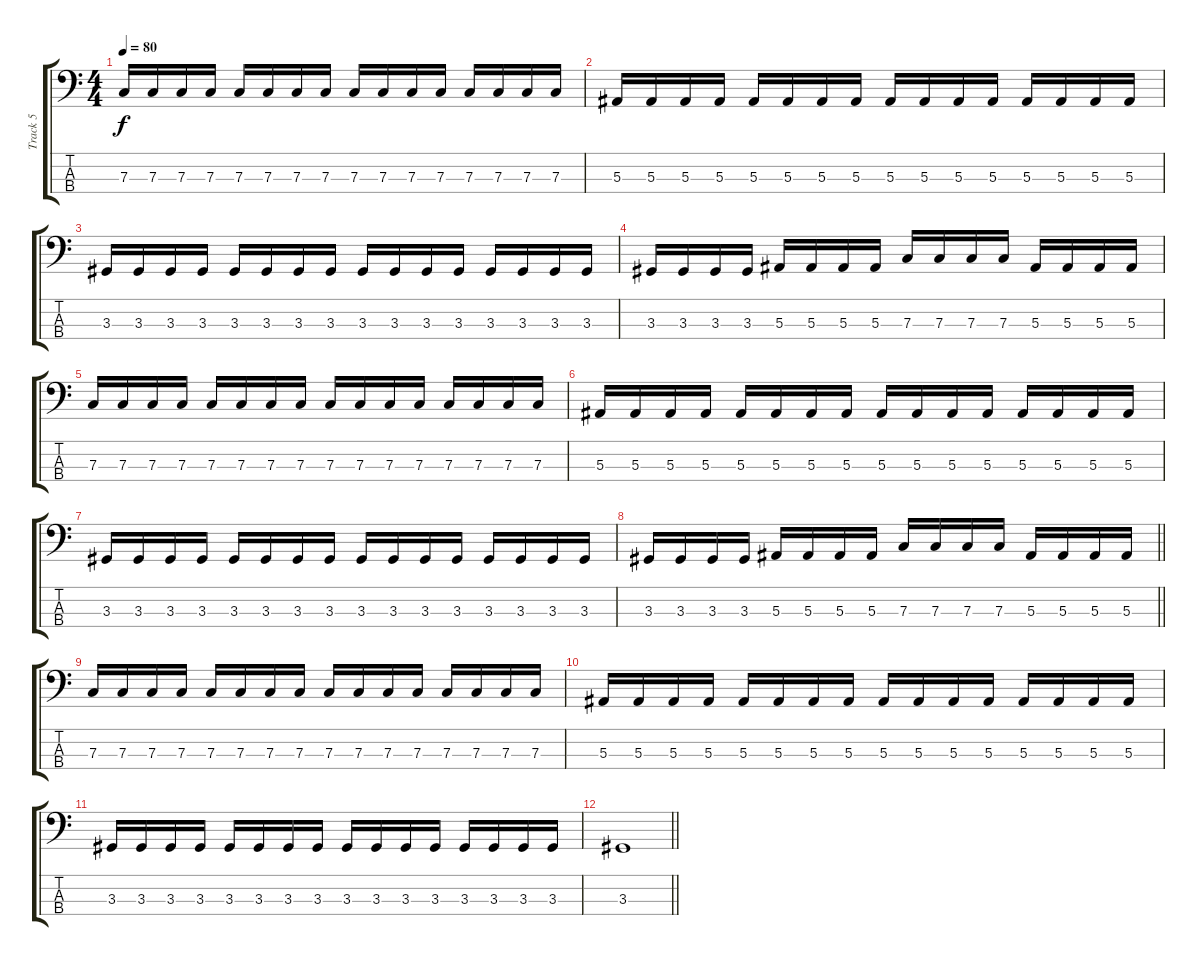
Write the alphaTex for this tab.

\track ("Track 5" "Track 5") {instrument electricbassfinger}
\staff {score tabs}
\tuning (Eb2 Bb1 F1 C1) {hide}
\ts (4 4)
\tempo 80
\clef f4
\ks c
7.3.16{dy f} 7.3.16 7.3.16 7.3.16 7.3.16 7.3.16 7.3.16 7.3.16 7.3.16 7.3.16 7.3.16 7.3.16 7.3.16 7.3.16 7.3.16 7.3.16 |
5.3.16 5.3.16 5.3.16 5.3.16 5.3.16 5.3.16 5.3.16 5.3.16 5.3.16 5.3.16 5.3.16 5.3.16 5.3.16 5.3.16 5.3.16 5.3.16 |
3.3.16 3.3.16 3.3.16 3.3.16 3.3.16 3.3.16 3.3.16 3.3.16 3.3.16 3.3.16 3.3.16 3.3.16 3.3.16 3.3.16 3.3.16 3.3.16 |
3.3.16 3.3.16 3.3.16 3.3.16 5.3.16 5.3.16 5.3.16 5.3.16 7.3.16 7.3.16 7.3.16 7.3.16 5.3.16 5.3.16 5.3.16 5.3.16 |
7.3.16 7.3.16 7.3.16 7.3.16 7.3.16 7.3.16 7.3.16 7.3.16 7.3.16 7.3.16 7.3.16 7.3.16 7.3.16 7.3.16 7.3.16 7.3.16 |
5.3.16 5.3.16 5.3.16 5.3.16 5.3.16 5.3.16 5.3.16 5.3.16 5.3.16 5.3.16 5.3.16 5.3.16 5.3.16 5.3.16 5.3.16 5.3.16 |
3.3.16 3.3.16 3.3.16 3.3.16 3.3.16 3.3.16 3.3.16 3.3.16 3.3.16 3.3.16 3.3.16 3.3.16 3.3.16 3.3.16 3.3.16 3.3.16 |
\barLineRight lightlight
3.3.16 3.3.16 3.3.16 3.3.16 5.3.16 5.3.16 5.3.16 5.3.16 7.3.16 7.3.16 7.3.16 7.3.16 5.3.16 5.3.16 5.3.16 5.3.16 |
7.3.16 7.3.16 7.3.16 7.3.16 7.3.16 7.3.16 7.3.16 7.3.16 7.3.16 7.3.16 7.3.16 7.3.16 7.3.16 7.3.16 7.3.16 7.3.16 |
5.3.16 5.3.16 5.3.16 5.3.16 5.3.16 5.3.16 5.3.16 5.3.16 5.3.16 5.3.16 5.3.16 5.3.16 5.3.16 5.3.16 5.3.16 5.3.16 |
3.3.16 3.3.16 3.3.16 3.3.16 3.3.16 3.3.16 3.3.16 3.3.16 3.3.16 3.3.16 3.3.16 3.3.16 3.3.16 3.3.16 3.3.16 3.3.16 |
\barLineRight lightlight
3.3.1
